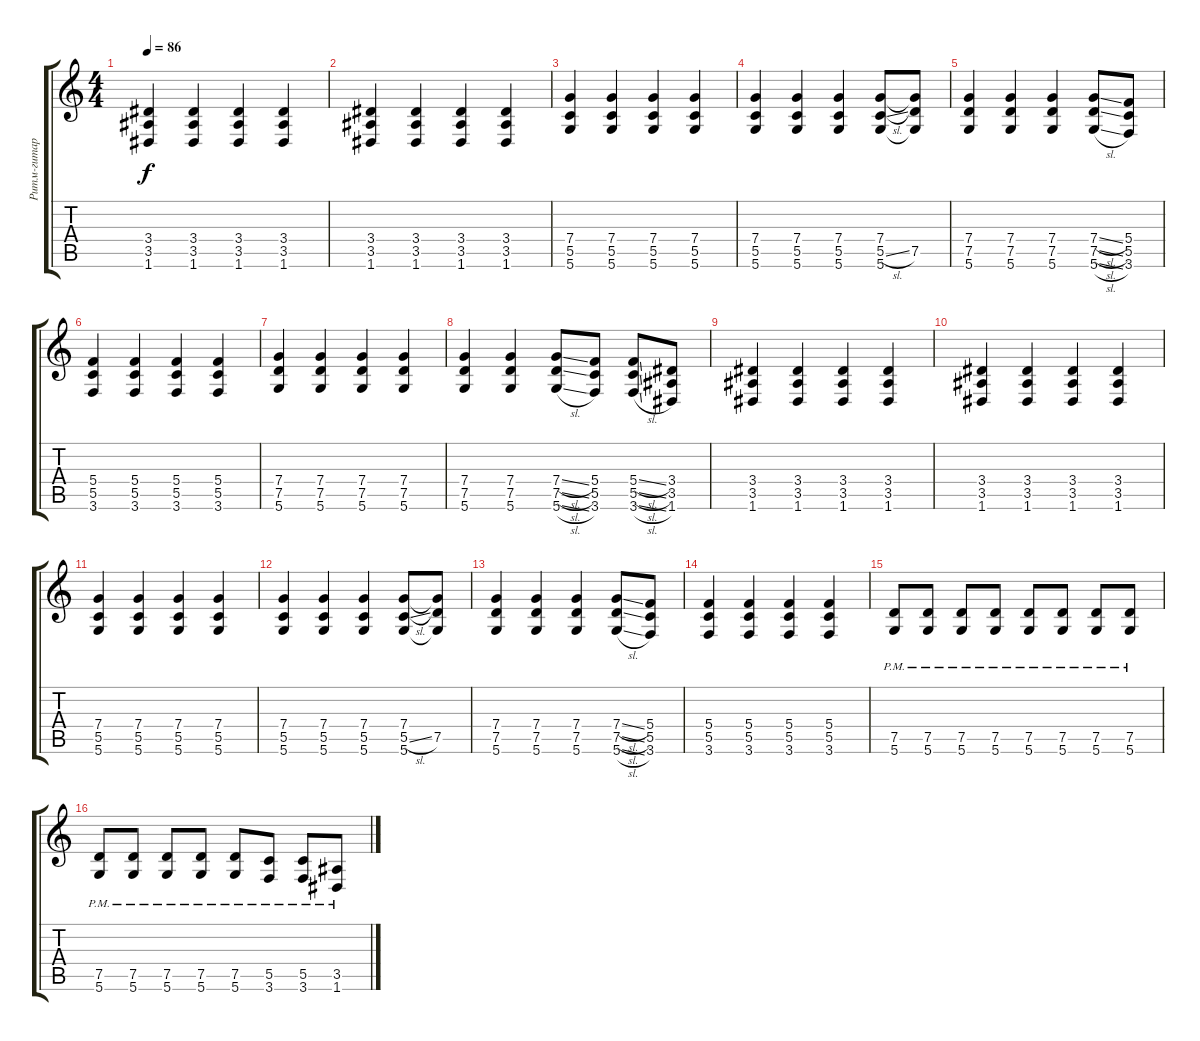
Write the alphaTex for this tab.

\track ("Ритм-гитара" "Ритм-гитар") {instrument distortionguitar}
\staff {score tabs}
\tuning (D4 A3 F3 C3 G2 D2) {hide}
\ts (4 4)
\tempo 86
\clef g2
\ks c
(3.4 3.5 1.6).4{dy f} (3.4 3.5 1.6).4 (3.4 3.5 1.6).4 (3.4 3.5 1.6).4 |
(3.4 3.5 1.6).4 (3.4 3.5 1.6).4 (3.4 3.5 1.6).4 (3.4 3.5 1.6).4 |
(7.4 5.5 5.6).4 (7.4 5.5 5.6).4 (7.4 5.5 5.6).4 (7.4 5.5 5.6).4 |
(7.4 5.5 5.6).4 (7.4 5.5 5.6).4 (7.4 5.5 5.6).4 (7.4 5.5{sl} 5.6).8 (7.4{t} 7.5 5.6{t}).8 |
(7.4 7.5 5.6).4 (7.4 7.5 5.6).4 (7.4 7.5 5.6).4 (7.4{sl} 7.5{sl} 5.6{sl}).8 (5.4 5.5 3.6).8 |
(5.4 5.5 3.6).4 (5.4 5.5 3.6).4 (5.4 5.5 3.6).4 (5.4 5.5 3.6).4 |
(7.4 7.5 5.6).4 (7.4 7.5 5.6).4 (7.4 7.5 5.6).4 (7.4 7.5 5.6).4 |
(7.4 7.5 5.6).4 (7.4 7.5 5.6).4 (7.4{sl} 7.5{sl} 5.6{sl}).8 (5.4 5.5 3.6).8 (5.4{sl} 5.5{sl} 3.6{sl}).8 (3.4 3.5 1.6).8 |
(3.4 3.5 1.6).4 (3.4 3.5 1.6).4 (3.4 3.5 1.6).4 (3.4 3.5 1.6).4 |
(3.4 3.5 1.6).4 (3.4 3.5 1.6).4 (3.4 3.5 1.6).4 (3.4 3.5 1.6).4 |
(7.4 5.5 5.6).4 (7.4 5.5 5.6).4 (7.4 5.5 5.6).4 (7.4 5.5 5.6).4 |
(7.4 5.5 5.6).4 (7.4 5.5 5.6).4 (7.4 5.5 5.6).4 (7.4 5.5{sl} 5.6).8 (7.4{t} 7.5 5.6{t}).8 |
(7.4 7.5 5.6).4 (7.4 7.5 5.6).4 (7.4 7.5 5.6).4 (7.4{sl} 7.5{sl} 5.6{sl}).8 (5.4 5.5 3.6).8 |
(5.4 5.5 3.6).4 (5.4 5.5 3.6).4 (5.4 5.5 3.6).4 (5.4 5.5 3.6).4 |
(7.5{pm} 5.6{pm}).8 (7.5{pm} 5.6{pm}).8 (7.5{pm} 5.6{pm}).8 (7.5{pm} 5.6{pm}).8 (7.5{pm} 5.6{pm}).8 (7.5{pm} 5.6{pm}).8 (7.5{pm} 5.6{pm}).8 (7.5{pm} 5.6{pm}).8 |
(7.5{pm} 5.6{pm}).8 (7.5{pm} 5.6{pm}).8 (7.5{pm} 5.6{pm}).8 (7.5{pm} 5.6{pm}).8 (7.5{pm} 5.6{pm}).8 (5.5{pm} 3.6{pm}).8 (5.5{pm} 3.6{pm}).8 (3.5{pm} 1.6{pm}).8
